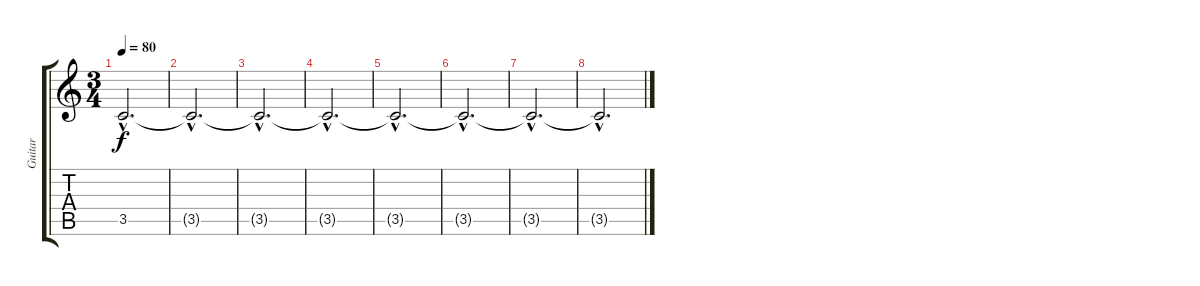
\track ("Guitar" "Guitar") {instrument distortionguitar}
\staff {score tabs}
\tuning (E4 B3 G3 D3 A2 E2) {hide}
\ts (3 4)
\tempo 80
\clef g2
\ks c
3.5{hac}.2{d dy f} |
3.5{hac t}.2{d} |
3.5{hac t}.2{d} |
3.5{hac t}.2{d} |
3.5{hac t}.2{d} |
3.5{hac t}.2{d} |
3.5{hac t}.2{d} |
3.5{hac t}.2{d}
